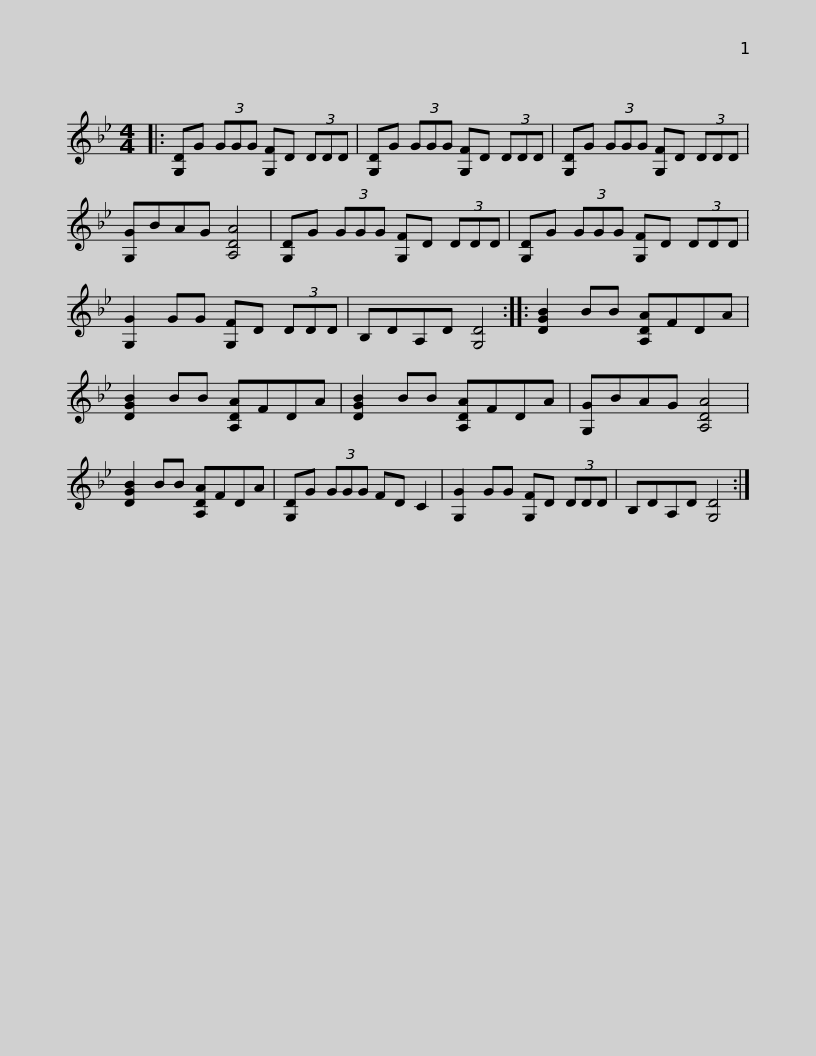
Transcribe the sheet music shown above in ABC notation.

X:1
L:1/8
M:4/4
I:linebreak $
K:Gmin
V:1 treble
V:1
|: [G,D]G (3GGG [G,F]D (3DDD | [G,D]G (3GGG [G,F]D (3DDD | [G,D]G (3GGG [G,F]D (3DDD | [G,G]BAG [A,DA]4 |$ [G,D]G (3GGG [G,F]D (3DDD | %5
 [G,D]G (3GGG [G,F]D (3DDD | [G,G]2 GG [G,F]D (3DDD | B,DA,D [G,D]4 :: [DGB]2 BB [A,DA]FDA |$ [DGB]2 BB [A,DA]FDA | %10
 [DGB]2 BB [A,DA]FDA | [G,G]BAG [A,DA]4 | [DGB]2 BB [A,DA]FDA | [G,D]G (3GGG FD C2 | [G,G]2 GG [G,F]D (3DDD |$ %15
 B,DA,D [G,D]4 :| %16
